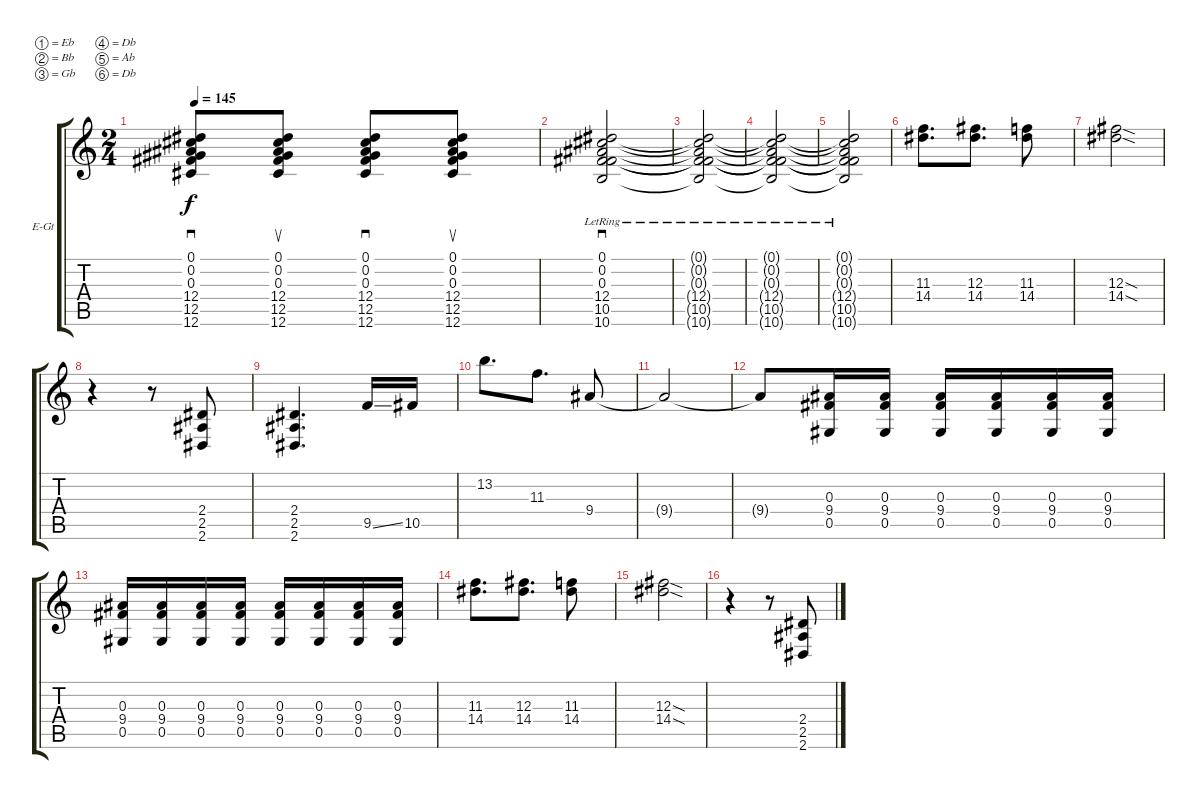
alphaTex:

\bracketExtendMode groupsimilarinstruments
\firstSystemTrackNameOrientation horizontal
\otherSystemsTrackNameOrientation horizontal
\track ("Guitar 2" "E-Gt") {instrument overdrivenguitar}
\staff {score tabs}
\tuning (Eb4 Bb3 Gb3 Db3 Ab2 Db2)
\ts (2 4)
\tempo 145
\clef g2
\ks c
(0.1 0.2 0.3 12.4 12.5 12.6).8{sd dy f} (0.1 0.2 0.3 12.4 12.5 12.6).8{su} (0.1 0.2 0.3 12.4 12.5 12.6).8{sd} (0.1 0.2 0.3 12.4 12.5 12.6).8{su} |
(0.3{lr} 12.4{lr} 10.5{lr} 10.6{lr} 0.1{lr} 0.2{lr}).2{sd} |
(0.3{lr t} 12.4{lr t} 10.5{lr t} 10.6{lr t} 0.1{lr t} 0.2{lr t}).2 |
(0.3{lr t} 12.4{lr t} 10.5{lr t} 10.6{lr t} 0.1{lr t} 0.2{lr t}).2 |
(0.3{lr t} 12.4{lr t} 10.5{lr t} 10.6{lr t} 0.1{lr t} 0.2{lr t}).2 |
(11.3 14.4).8{d} (12.3 14.4).8{d} (11.3 14.4).8 |
(12.3{sod} 14.4{sod}).2 |
r.4 r.8 (2.6 2.5 2.4).8 |
(2.4 2.5 2.6).4{d} 9.5{ss}.16 10.5.16 |
13.2.8{d} 11.3.8{d} 9.4.8 |
9.4{t}.2 |
9.4{t}.8 (0.3 9.4 0.5).16 (9.4 0.5 0.3).16 (0.3 9.4 0.5).16 (0.5 9.4 0.3).16 (0.3 9.4 0.5).16 (0.3 9.4 0.5).16 |
(9.4 0.5 0.3).16 (0.3 9.4 0.5).16 (0.5 9.4 0.3).16 (0.3 9.4 0.5).16 (9.4 0.5 0.3).16 (0.3 9.4 0.5).16 (0.5 9.4 0.3).16 (0.3 9.4 0.5).16 |
(11.3 14.4).8{d} (12.3 14.4).8{d} (11.3 14.4).8 |
(12.3{sod} 14.4{sod}).2 |
r.4 r.8 (2.6 2.5 2.4).8
